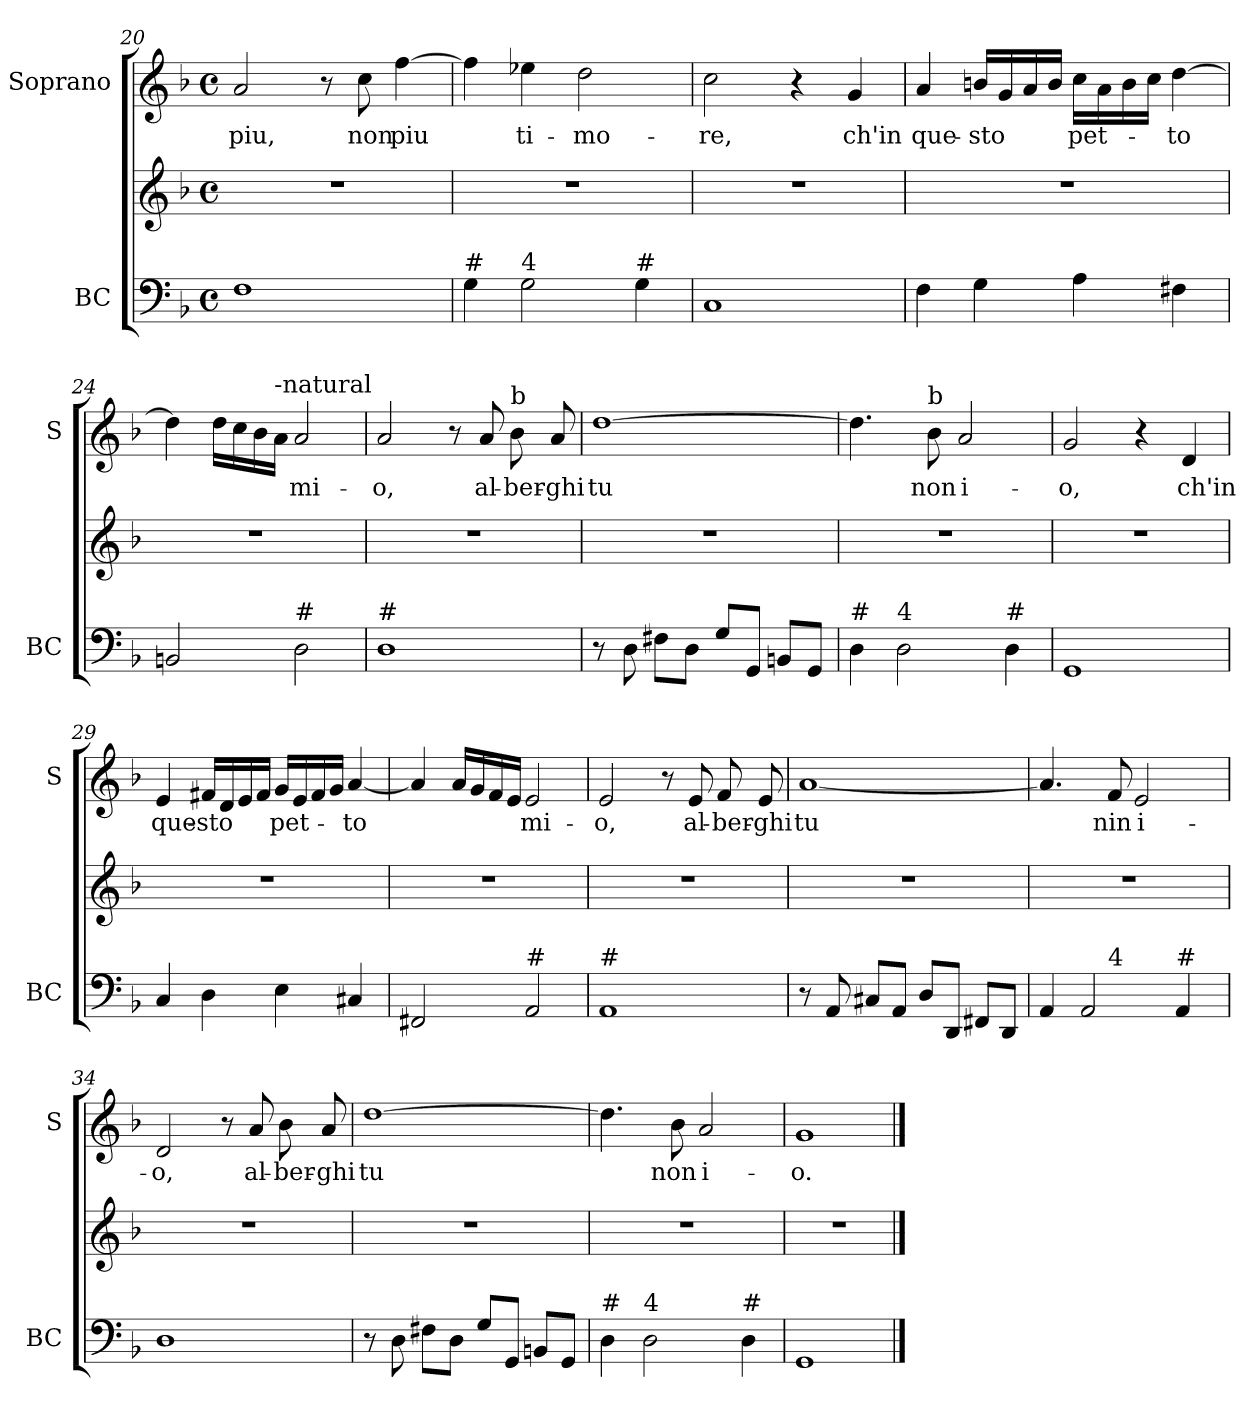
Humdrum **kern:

**kern	**kern	**kern	**text
*part2	*part2	*part1	*part1
*staff3	*staff2	*staff1	*staff1
*I"BC	*	*I"Soprano	*
*I'BC	*	*I'S	*
*clefF4	*clefG2	*clefG2	*
*k[b-]	*k[b-]	*k[b-]	*
*F:	*F:	*F:	*
*M4/4	*M4/4	*M4/4	*
*met(c)	*met(c)	*met(c)	*
=20	=20	=20	=20
!	!	!	!LO:LY:b
1F	1r	2a/	piu,
.	.	8r	.
!	!	!	!LO:LY:b
.	.	8cc\	non
!	!	!	!LO:LY:b
.	.	[4ff\	piu
=21	=21	=21	=21
!LO:TX:a:t=#	!	!	!
4G\	1r	4ff\]	.
!LO:TX:a:t=4	!	!	!
!	!	!	!LO:LY:b
2G\	.	4ee-X\	ti-
!	!	!	!LO:LY:b
.	.	2dd\	-mo-
!LO:TX:a:t=#	!	!	!
4G\	.	.	.
!!LO:LB:g=z
=22	=22	=22	=22
!	!	!	!LO:LY:b
1C	1r	2cc\	-re,
.	.	4r	.
!	!	!	!LO:LY:b
.	.	4g/	ch'in
=23	=23	=23	=23
!	!	!	!LO:LY:b
4F\	1r	4a/	que-
!	!	!	!LO:LY:b
4G\	.	16bn/LL	-sto
.	.	16g/	.
.	.	16a/	.
.	.	16b/JJ	.
!	!	!	!LO:LY:b
4A\	.	16cc\LL	pet-
.	.	16a\	.
.	.	16b\	.
.	.	16cc\JJ	.
!	!	!	!LO:LY:b
4F#X\	.	[4dd\	-to
=24	=24	=24	=24
2BBn/	1r	4dd\]	.
.	.	16dd\LL	.
.	.	16cc\	.
.	.	16b-\	.
!	!	!LO:TX:a:t=-natural	!
.	.	16a\JJ	.
!LO:TX:a:t=#	!	!	!
!	!	!	!LO:LY:b
2D\	.	2a/	mi-
=25	=25	=25	=25
!LO:TX:a:t=#	!	!	!
!	!	!	!LO:LY:b
1D	1r	2a/	-o,
.	.	8r	.
!	!	!	!LO:LY:b
.	.	8a/	al-
!	!	!LO:TX:a:t=b	!
!	!	!	!LO:LY:b
.	.	8b-\	-ber-
!	!	!	!LO:LY:b
.	.	8a/	-ghi
!!LO:LB:g=z
=26	=26	=26	=26
!	!	!	!LO:LY:b
8r	1r	[1dd	tu
8D\	.	.	.
8F#X\L	.	.	.
8D\J	.	.	.
8G/L	.	.	.
8GG/J	.	.	.
8BBn/L	.	.	.
8GG/J	.	.	.
=27	=27	=27	=27
!LO:TX:a:t=#	!	!	!
4D\	1r	4.dd\]	.
!LO:TX:a:t=4	!	!	!
2D\	.	.	.
!	!	!LO:TX:a:t=b	!
!	!	!	!LO:LY:b
.	.	8b-\	non
!	!	!	!LO:LY:b
.	.	2a/	i-
!LO:TX:a:t=#	!	!	!
4D\	.	.	.
=28	=28	=28	=28
!	!	!	!LO:LY:b
1GG	1r	2g/	-o,
.	.	4r	.
!	!	!	!LO:LY:b
.	.	4d/	ch'in
=29	=29	=29	=29
!	!	!	!LO:LY:b
4C/	1r	4e/	que-
!	!	!	!LO:LY:b
4D\	.	16f#X/LL	-sto
.	.	16d/	.
.	.	16e/	.
.	.	16f#/JJ	.
!	!	!	!LO:LY:b
4E\	.	16g/LL	pet-
.	.	16e/	.
.	.	16f#/	.
.	.	16g/JJ	.
!	!	!	!LO:LY:b
4C#X/	.	[4a/	-to
!!LO:PB:g=z
=30	=30	=30	=30
2FF#X/	1r	4a/]	.
.	.	16a/LL	.
.	.	16g/	.
.	.	16f/	.
.	.	16e/JJ	.
!LO:TX:a:t=#	!	!	!
!	!	!	!LO:LY:b
2AA/	.	2e/	mi-
=31	=31	=31	=31
!LO:TX:a:t=#	!	!	!
!	!	!	!LO:LY:b
1AA	1r	2e/	-o,
.	.	8r	.
!	!	!	!LO:LY:b
.	.	8e/	al-
!	!	!	!LO:LY:b
.	.	8f/	-ber-
!	!	!	!LO:LY:b
.	.	8e/	-ghi
=32	=32	=32	=32
!	!	!	!LO:LY:b
8r	1r	[1a	tu
8AA/	.	.	.
8C#X/L	.	.	.
8AA/J	.	.	.
8D/L	.	.	.
8DD/J	.	.	.
8FF#X/L	.	.	.
8DD/J	.	.	.
=33	=33	=33	=33
!LO:TX:a:t=#	!	!	!
*^	*	*	*
4AA/	4.ryy	1r	4.a/]	.
2AA/	.	.	.	.
!	!LO:TX:a:t=4	!	!	!
!	!	!	!	!LO:LY:b
.	2ryy	.	8f/	nin
!	!	!	!	!LO:LY:b
.	.	.	2e/	i-
!LO:TX:a:t=#	!	!	!	!
4AA/	.	.	.	.
.	8ryy	.	.	.
!!LO:LB:g=z
=34	=34	=34	=34	=34
!	!	!	!	!LO:LY:b
*v	*v	*	*	*
1D	1r	2d/	-o,
.	.	8r	.
!	!	!	!LO:LY:b
.	.	8a/	al-
!	!	!	!LO:LY:b
.	.	8b-\	-ber-
!	!	!	!LO:LY:b
.	.	8a/	-ghi
=35	=35	=35	=35
!	!	!	!LO:LY:b
8r	1r	[1dd	tu
8D\	.	.	.
8F#X\L	.	.	.
8D\J	.	.	.
8G/L	.	.	.
8GG/J	.	.	.
8BBn/L	.	.	.
8GG/J	.	.	.
=36	=36	=36	=36
!LO:TX:a:t=#	!	!	!
4D\	1r	4.dd\]	.
!LO:TX:a:t=4	!	!	!
2D\	.	.	.
!	!	!	!LO:LY:b
.	.	8b-\	non
!	!	!	!LO:LY:b
.	.	2a/	i-
!LO:TX:a:t=#	!	!	!
4D\	.	.	.
=37	=37	=37	=37
!	!	!	!LO:LY:b
1GG	1r	1g	-o.
==	==	==	==
*-	*-	*-	*-
